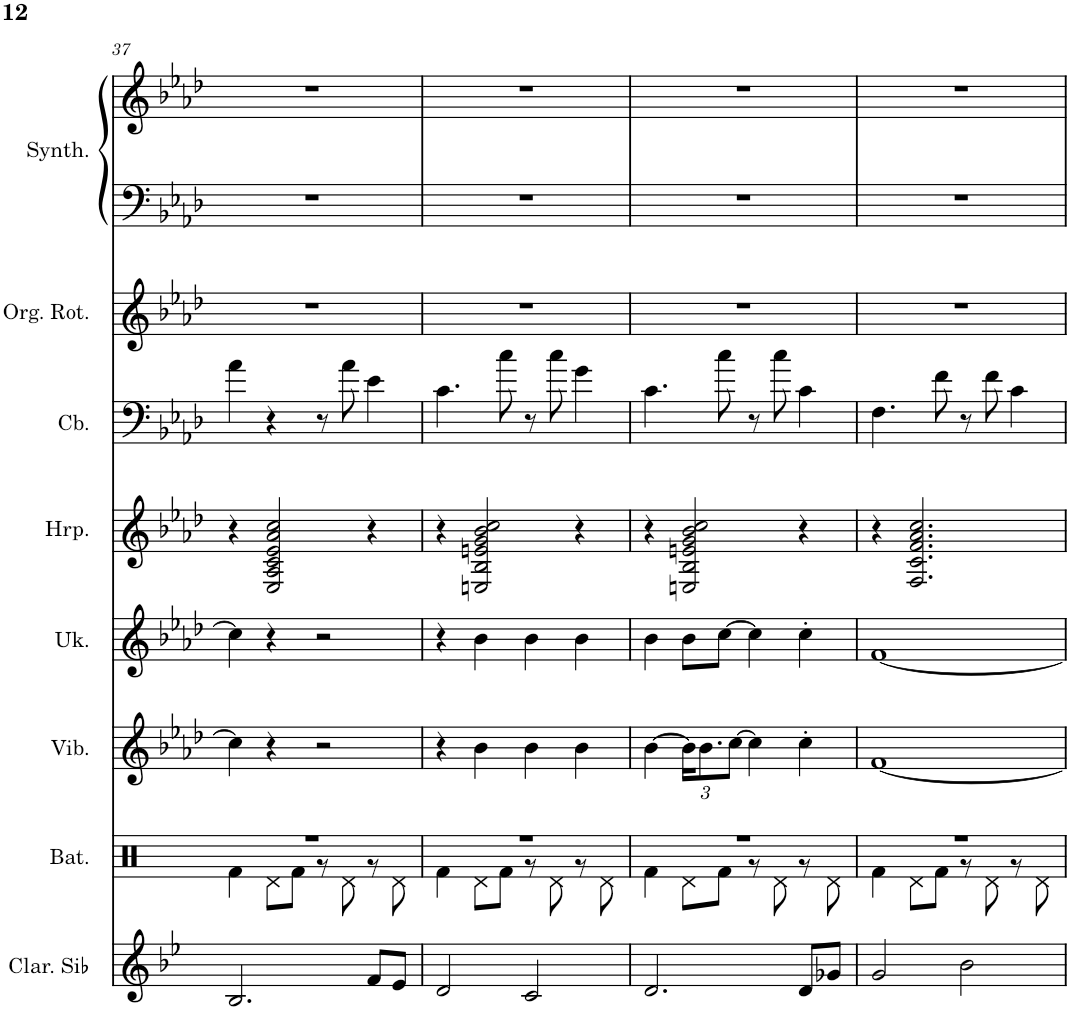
**kern	**kern	**kern	**kern	**kern	**kern	**kern	**kern	**kern
*part8	*part7	*part6	*part5	*part4	*part3	*part2	*part1	*part1
*staff9	*staff8	*staff7	*staff6	*staff5	*staff4	*staff3	*staff2	*staff1
*I"Clarinette en Sib	*I"Batterie	*I"Vibraphone, Vibraphone	*I"Ukulélé, Acoustic Guitar (nylon)	*I"Harpe	*I"Contrebasse, Acoustic Bass	*I"Orgue rotatif, Rock Organ	*I"Synthétiseur d'instruments à cordes, Synth Strings 2	*
*I'Clar. Sib	*I'Bat.	*I'Vib.	*I'Uk.	*I'Hrp.	*I'Cb.	*I'Org. Rot.	*I'Synth.	*
!!LO:PB:g=z
*clefG2	*clefX	*clefG2	*clefG2	*clefG2	*clefF4	*clefG2	*clefF4	*clefG2
*Trd1c2	*	*	*	*	*Trd7c12	*	*	*
*k[b-e-]	*k[]	*k[b-e-a-d-]	*k[b-e-a-d-]	*k[b-e-a-d-]	*k[b-e-a-d-]	*k[b-e-a-d-]	*k[b-e-a-d-]	*k[b-e-a-d-]
*M4/4	*M4/4	*M4/4	*M4/4	*M4/4	*M4/4	*M4/4	*M4/4	*M4/4
=37	=37	=37	=37	=37	=37	=37	=37	=37
*	*^	*	*	*	*	*	*	*
2.B-/	1r	4Rf\	4cc\]	4cc\]	4r	4a-\	1r	1r	1r
.	.	8Rd\L	4r	4r	2E-/ 2A-/ 2c/ 2e-/ 2a-/ 2cc/	4r	.	.	.
.	.	8Rf\J	.	.	.	.	.	.	.
.	.	8r	2r	2r	.	8r	.	.	.
.	.	8Rd\	.	.	.	8a-\	.	.	.
8f/L	.	8r	.	.	4r	4e-\	.	.	.
8e-/J	.	8Rd\	.	.	.	.	.	.	.
=38	=38	=38	=38	=38	=38	=38	=38	=38	=38
2d/	1r	4Rf\	4r	4r	4r	4.c\	1r	1r	1r
.	.	8Rd\L	4b-\	4b-\	2En/ 2B-/ 2en/ 2g/ 2b-/ 2cc/	.	.	.	.
.	.	8Rf\J	.	.	.	8cc\	.	.	.
2c/	.	8r	4b-\	4b-\	.	8r	.	.	.
.	.	8Rd\	.	.	.	8cc\	.	.	.
.	.	8r	4b-\	4b-\	4r	4g\	.	.	.
.	.	8Rd\	.	.	.	.	.	.	.
=39	=39	=39	=39	=39	=39	=39	=39	=39	=39
2.d/	1r	4Rf\	[4b-\	4b-\	4r	4.c\	1r	1r	1r
*	*	*	*Xbrackettup	*	*	*	*	*	*
.	.	8Rd\L	24b-\KL]	8b-\L	2En/ 2B-/ 2en/ 2g/ 2b-/ 2cc/	.	.	.	.
.	.	.	12.b-\	.	.	.	.	.	.
.	.	8Rf\J	.	[8cc\J	.	8cc\	.	.	.
.	.	.	[12cc\J	.	.	.	.	.	.
.	.	8r	4cc\]	4cc\]	.	8r	.	.	.
.	.	8Rd\	.	.	.	8cc\	.	.	.
8d/L	.	8r	4cc'\	4cc'\	4r	4c\	.	.	.
8g-X/J	.	8Rd\	.	.	.	.	.	.	.
=40	=40	=40	=40	=40	=40	=40	=40	=40	=40
2g/	1r	4Rf\	[1f	[1f	4r	4.F\	1r	1r	1r
.	.	8Rd\L	.	.	2.F/ 2.c/ 2.f/ 2.a-/ 2.cc/	.	.	.	.
.	.	8Rf\J	.	.	.	8f\	.	.	.
2b-\	.	8r	.	.	.	8r	.	.	.
.	.	8Rd\	.	.	.	8f\	.	.	.
.	.	8r	.	.	.	4c\	.	.	.
.	.	8Rd\	.	.	.	.	.	.	.
*	*v	*v	*	*	*	*	*	*	*
=	=	=	=	=	=	=	=	=
*-	*-	*-	*-	*-	*-	*-	*-	*-
